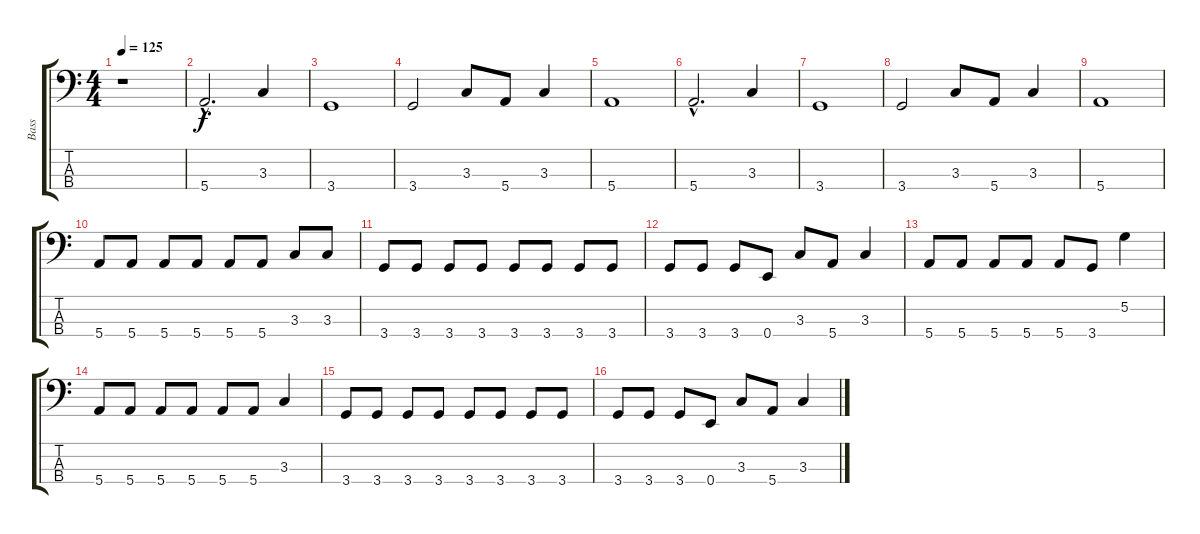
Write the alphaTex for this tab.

\track ("Bass" "Bass") {instrument electricbasspick}
\staff {score tabs}
\tuning (G2 D2 A1 E1) {hide}
\ts (4 4)
\tempo 125
\clef f4
\ks c
r.1{dy f instrument electricbasspick} |
5.4{hac}.2{d} 3.3.4 |
3.4.1 |
3.4.2 3.3.8 5.4.8 3.3.4 |
5.4.1 |
5.4{hac}.2{d} 3.3.4 |
3.4.1 |
3.4.2 3.3.8 5.4.8 3.3.4 |
5.4.1 |
5.4.8 5.4.8 5.4.8 5.4.8 5.4.8 5.4.8 3.3.8 3.3.8 |
3.4.8 3.4.8 3.4.8 3.4.8 3.4.8 3.4.8 3.4.8 3.4.8 |
3.4.8 3.4.8 3.4.8 0.4.8 3.3.8 5.4.8 3.3.4 |
5.4.8 5.4.8 5.4.8 5.4.8 5.4.8 3.4.8 5.2.4 |
5.4.8 5.4.8 5.4.8 5.4.8 5.4.8 5.4.8 3.3.4 |
3.4.8 3.4.8 3.4.8 3.4.8 3.4.8 3.4.8 3.4.8 3.4.8 |
3.4.8 3.4.8 3.4.8 0.4.8 3.3.8 5.4.8 3.3.4
